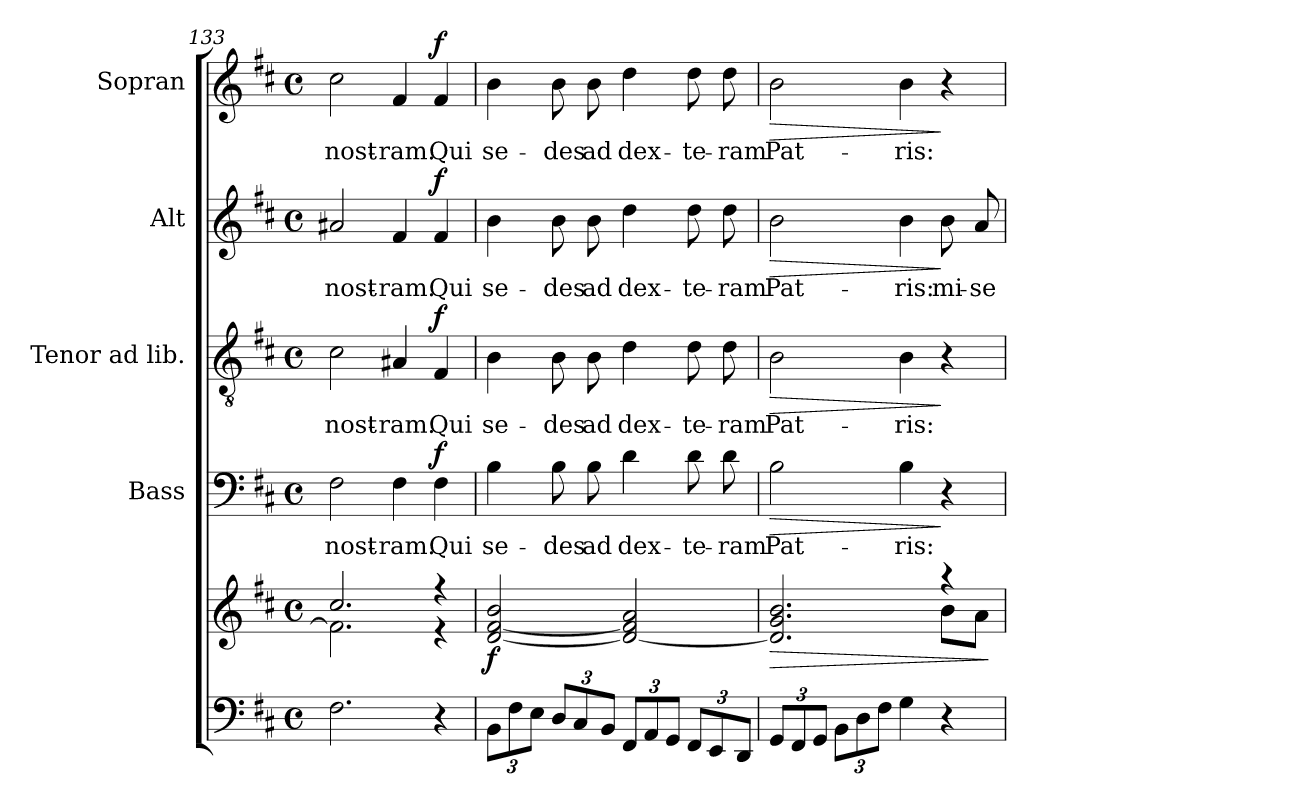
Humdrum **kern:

**kern	**kern	**dynam	**kern	**text	**dynam	**kern	**text	**dynam	**kern	**text	**dynam	**kern	**text	**dynam
*part5	*part5	*part5	*part4	*part4	*part4	*part3	*part3	*part3	*part2	*part2	*part2	*part1	*part1	*part1
*staff6	*staff5	*staff5/6	*staff4	*staff4	*staff4	*staff3	*staff3	*staff3	*staff2	*staff2	*staff2	*staff1	*staff1	*staff1
*	*	*	*I"Bass	*	*	*I"Tenor ad lib.	*	*	*I"Alt	*	*	*I"Sopran	*	*
*	*	*	*I'B.	*	*	*I'T.	*	*	*I'A.	*	*	*I'S.	*	*
*clefF4	*clefG2	*	*clefF4	*	*	*clefGv2	*	*	*clefG2	*	*	*clefG2	*	*
*k[f#c#]	*k[f#c#]	*	*k[f#c#]	*	*	*k[f#c#]	*	*	*k[f#c#]	*	*	*k[f#c#]	*	*
*D:	*D:	*	*D:	*	*	*D:	*	*	*D:	*	*	*D:	*	*
*M4/4	*M4/4	*	*M4/4	*	*	*M4/4	*	*	*M4/4	*	*	*M4/4	*	*
*met(c)	*met(c)	*	*met(c)	*	*	*met(c)	*	*	*met(c)	*	*	*met(c)	*	*
=133	=133	=133	=133	=133	=133	=133	=133	=133	=133	=133	=133	=133	=133	=133
*	*^	*	*	*	*	*	*	*	*	*	*	*	*	*
!	!	!	!	!	!LO:LY:b	!	!	!LO:LY:b	!	!	!LO:LY:b	!	!	!LO:LY:b	!
2.F#\	2.cc#/	2.f#\]	.	2F#\	nost-	.	2c#\	nost-	.	2a#X/	nost-	.	2cc#\	nost-	.
!	!	!	!	!	!LO:LY:b	!	!	!LO:LY:b	!	!	!LO:LY:b	!	!	!LO:LY:b	!
.	.	.	.	4F#\	-ram.	.	4A#X/	-ram.	.	4f#/	-ram.	.	4f#/	-ram.	.
!	!	!	!	!	!LO:LY:b	!LO:DY:a	!	!LO:LY:b	!LO:DY:a	!	!LO:LY:b	!LO:DY:a	!	!LO:LY:b	!LO:DY:a
4r	4r	4r	.	4F#\	Qui	f	4F#/	Qui	f	4f#/	Qui	f	4f#/	Qui	f
=134	=134	=134	=134	=134	=134	=134	=134	=134	=134	=134	=134	=134	=134	=134	=134
!	!	!	!LO:DY:b	!	!LO:LY:b	!	!	!LO:LY:b	!	!	!LO:LY:b	!	!	!LO:LY:b	!
*	*v	*v	*	*	*	*	*	*	*	*	*	*	*	*	*
12BB\L	[2d/ [2f#/ 2b/	f	4B\	se-	.	4B\	se-	.	4b\	se-	.	4b\	se-	.
12F#\	.	.	.	.	.	.	.	.	.	.	.	.	.	.
12E\J	.	.	.	.	.	.	.	.	.	.	.	.	.	.
!	!	!	!	!LO:LY:b	!	!	!LO:LY:b	!	!	!LO:LY:b	!	!	!LO:LY:b	!
12D/L	.	.	8B\	-des	.	8B\	-des	.	8b\	-des	.	8b\	-des	.
12C#/	.	.	.	.	.	.	.	.	.	.	.	.	.	.
!	!	!	!	!LO:LY:b	!	!	!LO:LY:b	!	!	!LO:LY:b	!	!	!LO:LY:b	!
.	.	.	8B\	ad	.	8B\	ad	.	8b\	ad	.	8b\	ad	.
12BB/J	.	.	.	.	.	.	.	.	.	.	.	.	.	.
!	!	!	!	!LO:LY:b	!	!	!LO:LY:b	!	!	!LO:LY:b	!	!	!LO:LY:b	!
12FF#/L	2d/_ 2f#/] 2a/	.	4d\	dex-	.	4d\	dex-	.	4dd\	dex-	.	4dd\	dex-	.
12AA/	.	.	.	.	.	.	.	.	.	.	.	.	.	.
12GG/J	.	.	.	.	.	.	.	.	.	.	.	.	.	.
!	!	!	!	!LO:LY:b	!	!	!LO:LY:b	!	!	!LO:LY:b	!	!	!LO:LY:b	!
12FF#/L	.	.	8d\	-te-	.	8d\	-te-	.	8dd\	-te-	.	8dd\	-te-	.
12EE/	.	.	.	.	.	.	.	.	.	.	.	.	.	.
!	!	!	!	!LO:LY:b	!	!	!LO:LY:b	!	!	!LO:LY:b	!	!	!LO:LY:b	!
.	.	.	8d\	-ram	.	8d\	-ram	.	8dd\	-ram	.	8dd\	-ram	.
12DD/J	.	.	.	.	.	.	.	.	.	.	.	.	.	.
!!LO:LB:g=z
=135	=135	=135	=135	=135	=135	=135	=135	=135	=135	=135	=135	=135	=135	=135
!	!	!LO:HP:b	!	!LO:LY:b	!LO:HP:b	!	!LO:LY:b	!LO:HP:b	!	!LO:LY:b	!LO:HP:b	!	!LO:LY:b	!LO:HP:b
*	*^	*	*	*	*	*	*	*	*	*	*	*	*	*
12GG/L	2.d/] 2.g/ 2.b/	2.ryy	>	2B\	Pat-	>	2B\	Pat-	>	2b\	Pat-	>	2b\	Pat-	>
12FF#/	.	.	.	.	.	.	.	.	.	.	.	.	.	.	.
12GG/J	.	.	.	.	.	.	.	.	.	.	.	.	.	.	.
12BB\L	.	.	.	.	.	.	.	.	.	.	.	.	.	.	.
12D\	.	.	.	.	.	.	.	.	.	.	.	.	.	.	.
12F#\J	.	.	.	.	.	.	.	.	.	.	.	.	.	.	.
!	!	!	!	!	!LO:LY:b	!	!	!LO:LY:b	!	!	!LO:LY:b	!	!	!LO:LY:b	!
4G\	.	.	.	4B\	-ris:	.	4B\	-ris:	.	4b\	-ris:	.	4b\	-ris:	.
!	!	!	!	!	!	!	!	!	!	!	!LO:LY:b	!	!	!	!
4r	4rgg	8b\L	.	4r	.	]	4r	.	]	8b\	mi-	]	4r	.	]
!	!	!	!	!	!	!	!	!	!	!	!LO:LY:b	!	!	!	!
.	.	8a\J	.	.	.	.	.	.	.	8a/	-se-	.	.	.	.
*	*v	*v	*	*	*	*	*	*	*	*	*	*	*	*	*
.	.	]	.	.	.	.	.	.	.	.	.	.	.	.
=	=	=	=	=	=	=	=	=	=	=	=	=	=	=
*-	*-	*-	*-	*-	*-	*-	*-	*-	*-	*-	*-	*-	*-	*-
